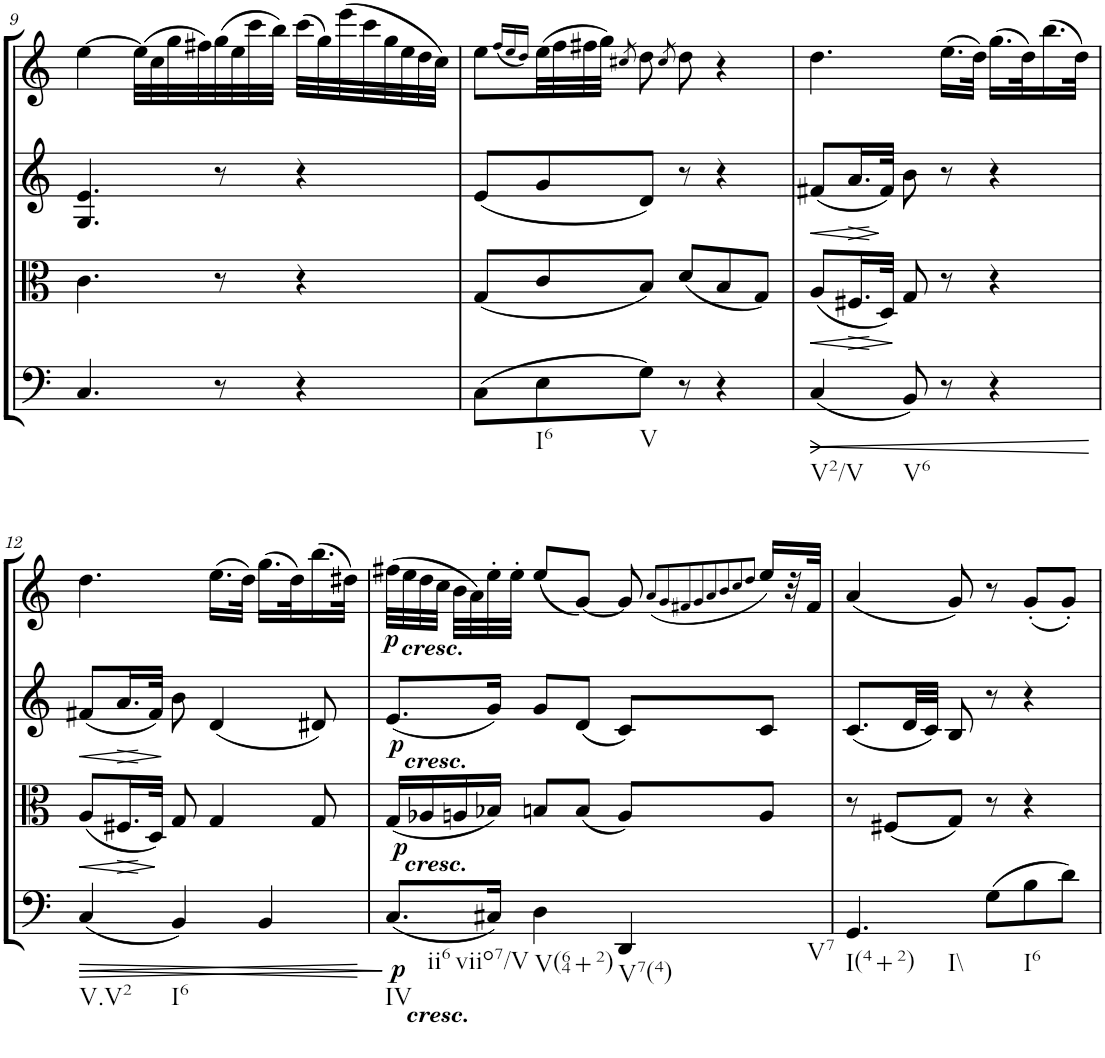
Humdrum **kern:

**kern	**dynam	**kern	**dynam	**kern	**dynam	**kern	**dynam
*part4	*part4	*part3	*part3	*part2	*part2	*part1	*part1
*staff4	*staff4	*staff3	*staff3	*staff2	*staff2	*staff1	*staff1
*I"Cello	*	*I"Viola	*	*I"2nd Violin	*	*I"1st Violin	*
*	*	*I'Vla	*	*I'Vln	*	*I'Vln	*
!!LO:PB:g=z
*clefF4	*	*clefC3	*	*clefG2	*	*clefG2	*
*k[]	*	*k[]	*	*k[]	*	*k[]	*
*M3/4	*	*M3/4	*	*M3/4	*	*M3/4	*
=9	=9	=9	=9	=9	=9	=9	=9
4.C/	.	4.c\	.	4.G/ 4.e/	.	[4ee\	.
.	.	.	.	.	.	(32ee\LLL]	.
.	.	.	.	.	.	32cc\	.
.	.	.	.	.	.	32gg\	.
.	.	.	.	.	.	32ff#X\)	.
8r	.	8r	.	8r	.	(32gg\	.
.	.	.	.	.	.	32ee\	.
.	.	.	.	.	.	32ccc\	.
.	.	.	.	.	.	32bb\JJJ)	.
4r	.	4r	.	4r	.	(32ccc\LLL	.
.	.	.	.	.	.	32gg\)	.
.	.	.	.	.	.	(32eee\	.
.	.	.	.	.	.	32ccc\	.
.	.	.	.	.	.	32gg\	.
.	.	.	.	.	.	32ee\	.
.	.	.	.	.	.	32dd\	.
.	.	.	.	.	.	32cc\JJJ)	.
=10	=10	=10	=10	=10	=10	=10	=10
(8C\L	.	(8G/L	.	(8e/L	.	8ee\L	.
.	.	.	.	.	.	(16qff/LL	.
.	.	.	.	.	.	16qee/	.
.	.	.	.	.	.	16qdd/JJ)	.
!LO:TX:b:t=I6	!	!	!	!	!	!	!
8E\	.	8c/	.	8g/	.	(32ee\LL	.
.	.	.	.	.	.	32ff\	.
.	.	.	.	.	.	32ff#X\	.
.	.	.	.	.	.	32gg\JJJ)	.
.	.	.	.	.	.	8qcc#X/	.
!LO:TX:b:t=V	!	!	!	!	!	!	!
8G\J)	.	8B/J)	.	8d/J)	.	8dd\	.
.	.	.	.	.	.	8qcc#/	.
8r	.	(8d/L	.	8r	.	8dd\	.
4r	.	8B/	.	4r	.	4r	.
.	.	8G/J)	.	.	.	.	.
=11	=11	=11	=11	=11	=11	=11	=11
!LO:TX:b:t=V2/V	!	!	!	!	!	!	!
!	!LO:HP:b	!	!LO:HP:b	!	!LO:HP:b	!	!
(4C/	>	(8A/L	<	(8f#X/L	<	4.dd\	.
!	!	!	!LO:HP:b	!	!LO:HP:b	!	!
.	.	16.F#X/L	>	16.a/L	>	.	.
.	.	32D/JJk)	[	32f#/JJk)	[	.	.
!LO:TX:b:t=V6	!	!	!	!	!	!	!
!	!LO:HP:b	!	!	!	!	!	!
8BB/)	<	8G/	]	8b\	]	.	.
8r	.	8r	.	8r	.	(16.ee\LL	.
.	.	.	.	.	.	32dd\JJk)	.
4r	.	4r	.	4r	.	(16.gg\LL	.
.	.	.	.	.	.	32dd\K)	.
.	.	.	.	.	.	(16.bb\	.
.	.	.	.	.	.	32dd\JJk)	.
.	] [	.	.	.	.	.	.
!!LO:LB:g=z
=12	=12	=12	=12	=12	=12	=12	=12
!LO:TX:b:t=V.V2	!	!	!	!	!	!	!
!	!LO:HP:b	!	!LO:HP:b	!	!LO:HP:b	!	!
(4C/	<	(8A/L	<	(8f#X/L	<	4.dd\	.
!	!	!	!LO:HP:b	!	!LO:HP:b	!	!
.	.	16.F#X/L	>	16.a/L	>	.	.
.	.	32D/JJk)	[	32f#/JJk)	[	.	.
!LO:TX:b:t=I6	!	!	!	!	!	!	!
!	!LO:HP:b	!	!	!	!	!	!
4BB/)	>	8G/	]	8b\	]	.	.
.	.	4G/	.	(4d/	.	(16.ee\LL	.
.	.	.	.	.	.	32dd\JJk)	.
4BB/	.	.	.	.	.	(16.gg\LL	.
.	.	.	.	.	.	32dd\K)	.
.	.	8G/	.	8d#X/)	.	(16.bb\	.
.	.	.	.	.	.	32dd#X\JJk)	.
.	[ ]	.	.	.	.	.	.
=13	=13	=13	=13	=13	=13	=13	=13
!	!	!	!	!	!	!LO:TX:b:Bi:t=cresc.	!
!	!	!	!	!LO:TX:b:Bi:t=cresc.	!	!	!
!	!	!LO:TX:b:Bi:t=cresc.	!	!	!	!	!
!LO:TX:b:Bi:t=cresc.	!	!	!	!	!	!	!
!LO:TX:b:t=IV	!	!	!	!	!	!	!
!LO:TX:b:t=ii6	!	!	!	!	!	!	!
!	!LO:DY:b	!	!LO:DY:b	!	!LO:DY:b	!	!LO:DY:b
(8.C/L	p	(16G/LL	p	(8.e/L	p	(32ff#X\LLL	p
.	.	.	.	.	.	32ee\	.
.	.	16A-X/	.	.	.	32dd\	.
.	.	.	.	.	.	32cc\JJJ	.
.	.	16An/	.	.	.	32b\LLL	.
.	.	.	.	.	.	32a\)	.
!LO:TX:b:t=viio7/V	!	!	!	!	!	!	!
16C#X/Jk)	.	16B-X/JJ)	.	16g/Jk)	.	32ee'\	.
.	.	.	.	.	.	32ee'\JJJ	.
!LO:TX:b:t=V(64+2)	!	!	!	!	!	!	!
4D\	.	8Bn/L	.	8g/L	.	(8ee/L	.
.	.	(8B/J	.	(8d/J	.	[8g/J)	.
!LO:TX:b:t=V7(4)	!	!	!	!	!	!	!
!LO:TX:b:t=V7	!	!	!	!	!	!	!
4DD/	.	8A/L)	.	8c/L)	.	8g/]	.
.	.	.	.	.	.	(8qa/L	.
.	.	.	.	.	.	8qg/	.
.	.	.	.	.	.	8qf#X/	.
.	.	.	.	.	.	8qg/	.
.	.	.	.	.	.	8qa/	.
.	.	.	.	.	.	8qb/	.
.	.	.	.	.	.	8qcc/	.
.	.	.	.	.	.	8qdd/J	.
.	.	8A/J	.	8c/J	.	16ee/LL)	.
.	.	.	.	.	.	32r	.
.	.	.	.	.	.	32f#/JJJ	.
=14	=14	=14	=14	=14	=14	=14	=14
!LO:TX:b:t=I(4+2)	!	!	!	!	!	!	!
!LO:TX:b:t=I\\	!	!	!	!	!	!	!
4.GG/	.	8r	.	(8.c/L	.	(4a/	.
.	.	(8F#X/L	.	.	.	.	.
.	.	.	.	32d/LL	.	.	.
.	.	.	.	32c/JJJ)	.	.	.
.	.	8G/J)	.	8B/	.	8g/)	.
(8G\L	.	8r	.	8r	.	8r	.
!LO:TX:b:t=I6	!	!	!	!	!	!	!
8B\	.	4r	.	4r	.	(8g'/L	.
8d\J)	.	.	.	.	.	8g'/J)	.
=	=	=	=	=	=	=	=
*-	*-	*-	*-	*-	*-	*-	*-
